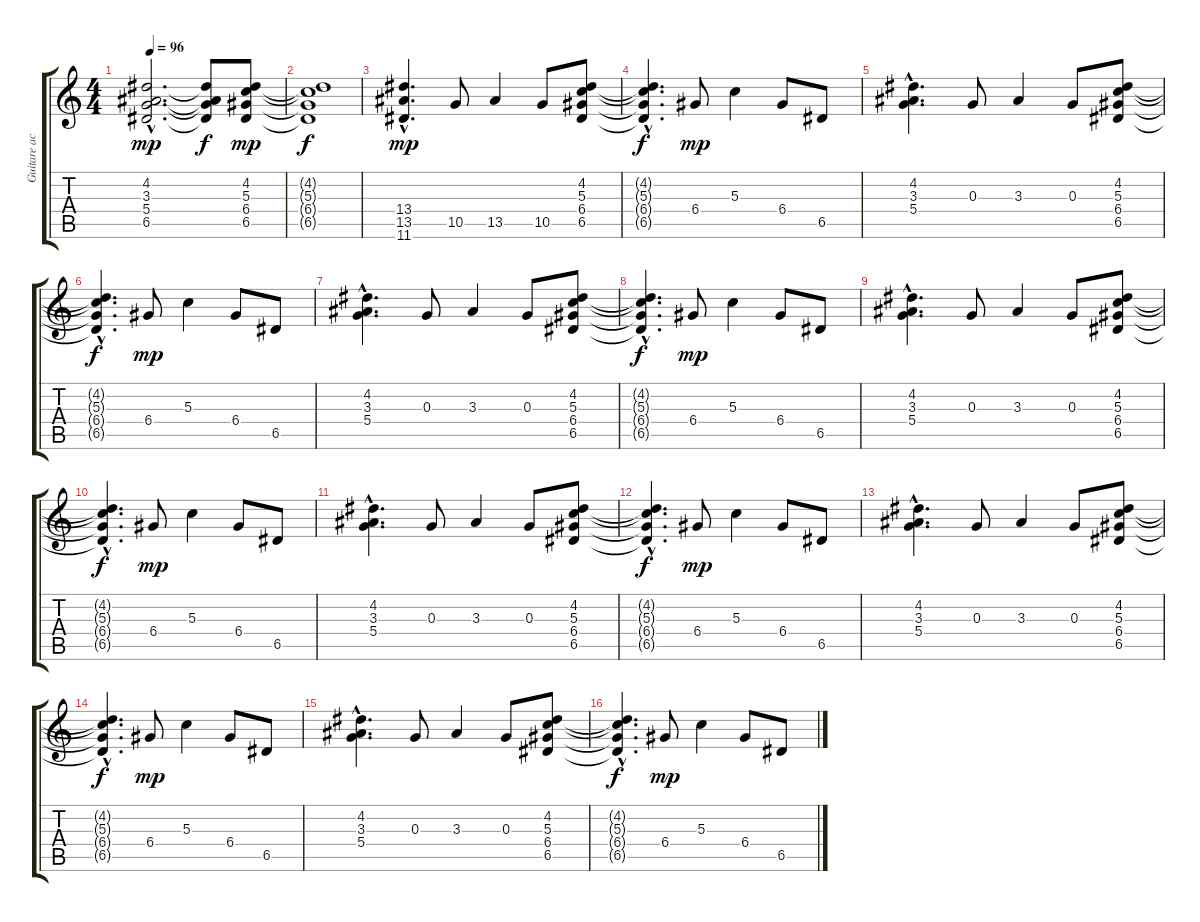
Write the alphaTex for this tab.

\track ("Guitare acoustique" "Guitare ac") {instrument acousticguitarnylon}
\staff {score tabs}
\tuning (E4 B3 G3 D3 A2 E2) {hide}
\ts (4 4)
\tempo 96
\clef g2
\ks c
(4.2{hac} 3.3{hac} 5.4{hac} 6.5{hac}).2{d dy mp instrument acousticguitarnylon} (4.2{t} 3.3{t} 5.4{t} 6.5{t}).8{dy f} (4.2 5.3 6.4 6.5).8{dy mp} |
(4.2{t} 5.3{t} 6.4{t} 6.5{t}).1{dy f} |
(13.4{hac} 13.5{hac} 11.6{hac}).4{d dy mp} 10.5.8 13.5.4 10.5.8 (4.2 5.3 6.4 6.5).8 |
(4.2{hac t} 5.3{hac t} 6.4{hac t} 6.5{hac t}).4{d dy f} 6.4.8{dy mp instrument acousticguitarnylon} 5.3.4 6.4.8 6.5.8 |
(4.2{hac} 3.3{hac} 5.4{hac}).4{d} 0.3.8 3.3.4 0.3.8 (4.2 5.3 6.4 6.5).8 |
(4.2{hac t} 5.3{hac t} 6.4{hac t} 6.5{hac t}).4{d dy f} 6.4.8{dy mp} 5.3.4 6.4.8 6.5.8 |
(4.2{hac} 3.3{hac} 5.4{hac}).4{d} 0.3.8 3.3.4 0.3.8 (4.2 5.3 6.4 6.5).8 |
(4.2{hac t} 5.3{hac t} 6.4{hac t} 6.5{hac t}).4{d dy f} 6.4.8{dy mp} 5.3.4 6.4.8 6.5.8 |
(4.2{hac} 3.3{hac} 5.4{hac}).4{d} 0.3.8 3.3.4 0.3.8 (4.2 5.3 6.4 6.5).8 |
(4.2{hac t} 5.3{hac t} 6.4{hac t} 6.5{hac t}).4{d dy f} 6.4.8{dy mp} 5.3.4 6.4.8 6.5.8 |
(4.2{hac} 3.3{hac} 5.4{hac}).4{d} 0.3.8 3.3.4 0.3.8 (4.2 5.3 6.4 6.5).8 |
(4.2{hac t} 5.3{hac t} 6.4{hac t} 6.5{hac t}).4{d dy f} 6.4.8{dy mp} 5.3.4 6.4.8 6.5.8 |
(4.2{hac} 3.3{hac} 5.4{hac}).4{d} 0.3.8 3.3.4 0.3.8 (4.2 5.3 6.4 6.5).8 |
(4.2{hac t} 5.3{hac t} 6.4{hac t} 6.5{hac t}).4{d dy f} 6.4.8{dy mp} 5.3.4 6.4.8 6.5.8 |
(4.2{hac} 3.3{hac} 5.4{hac}).4{d} 0.3.8 3.3.4 0.3.8 (4.2 5.3 6.4 6.5).8 |
(4.2{hac t} 5.3{hac t} 6.4{hac t} 6.5{hac t}).4{d dy f} 6.4.8{dy mp} 5.3.4 6.4.8 6.5.8
